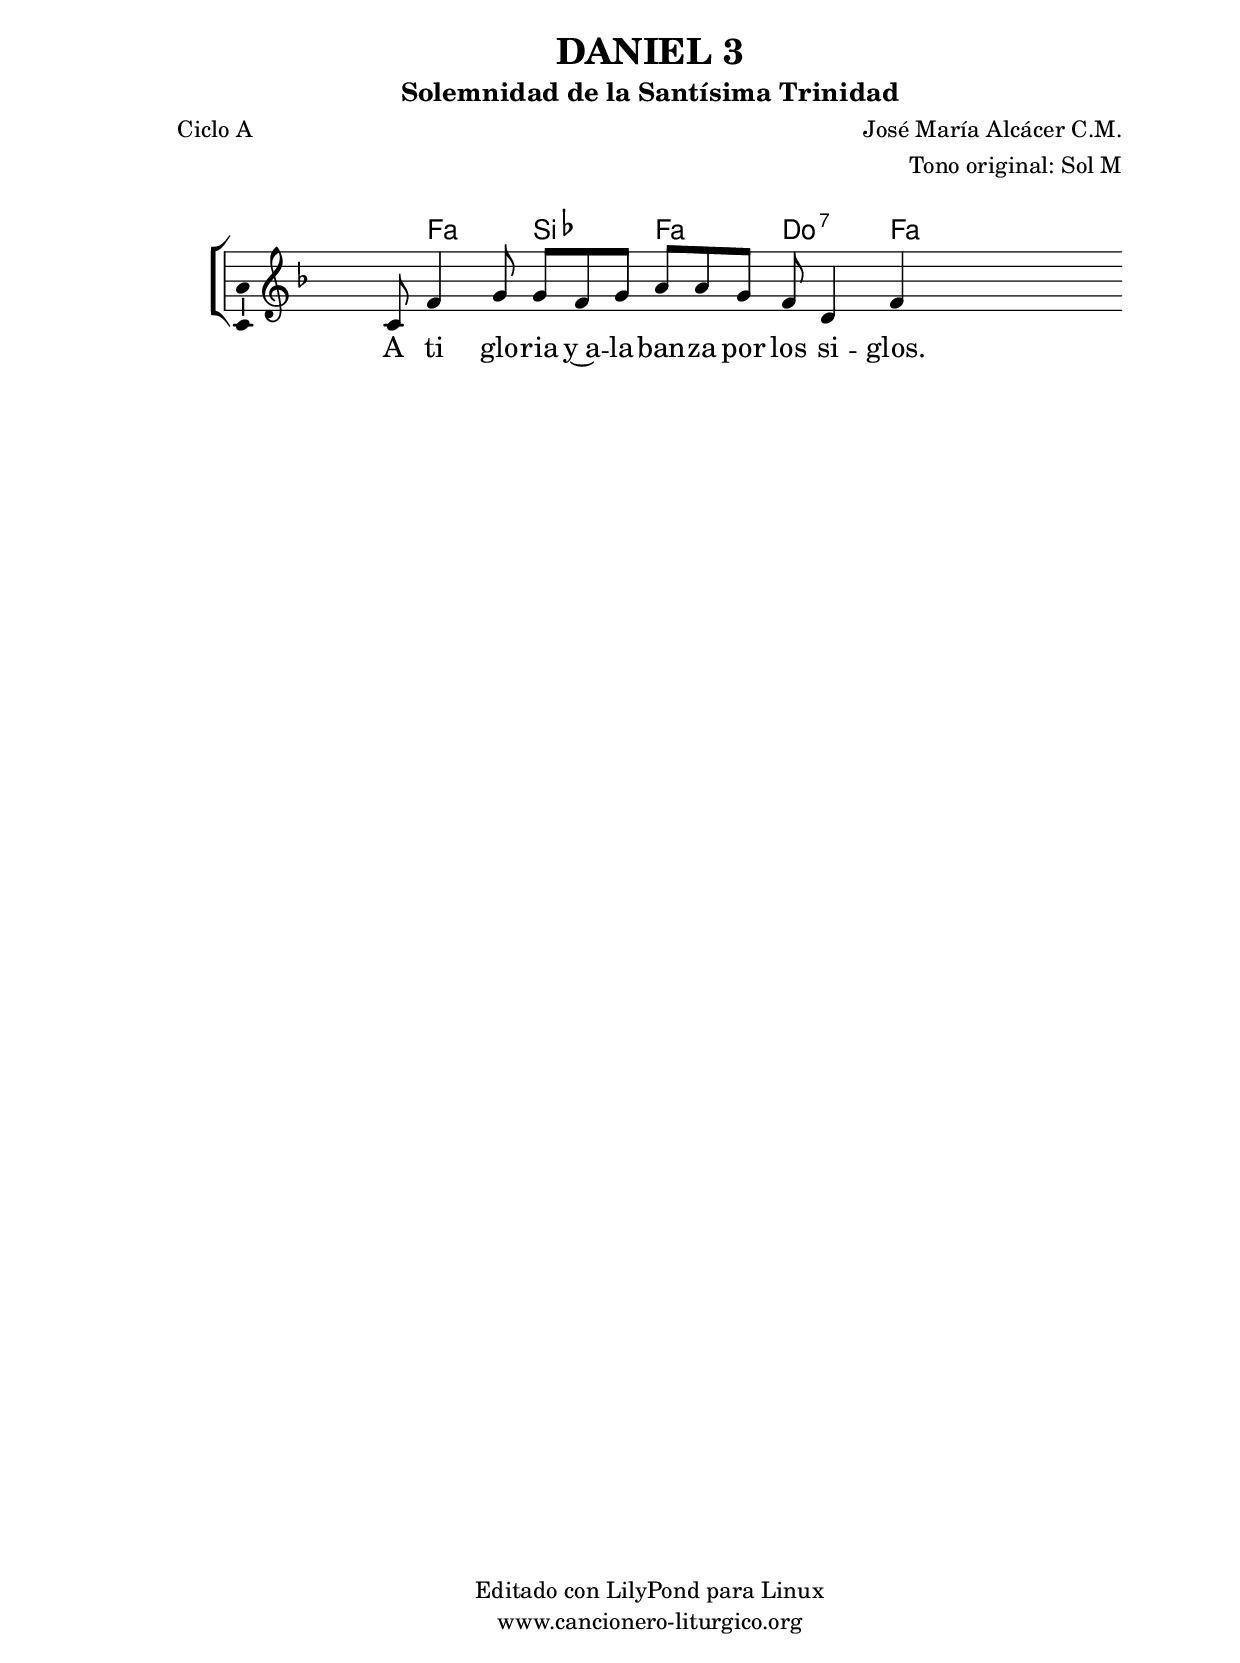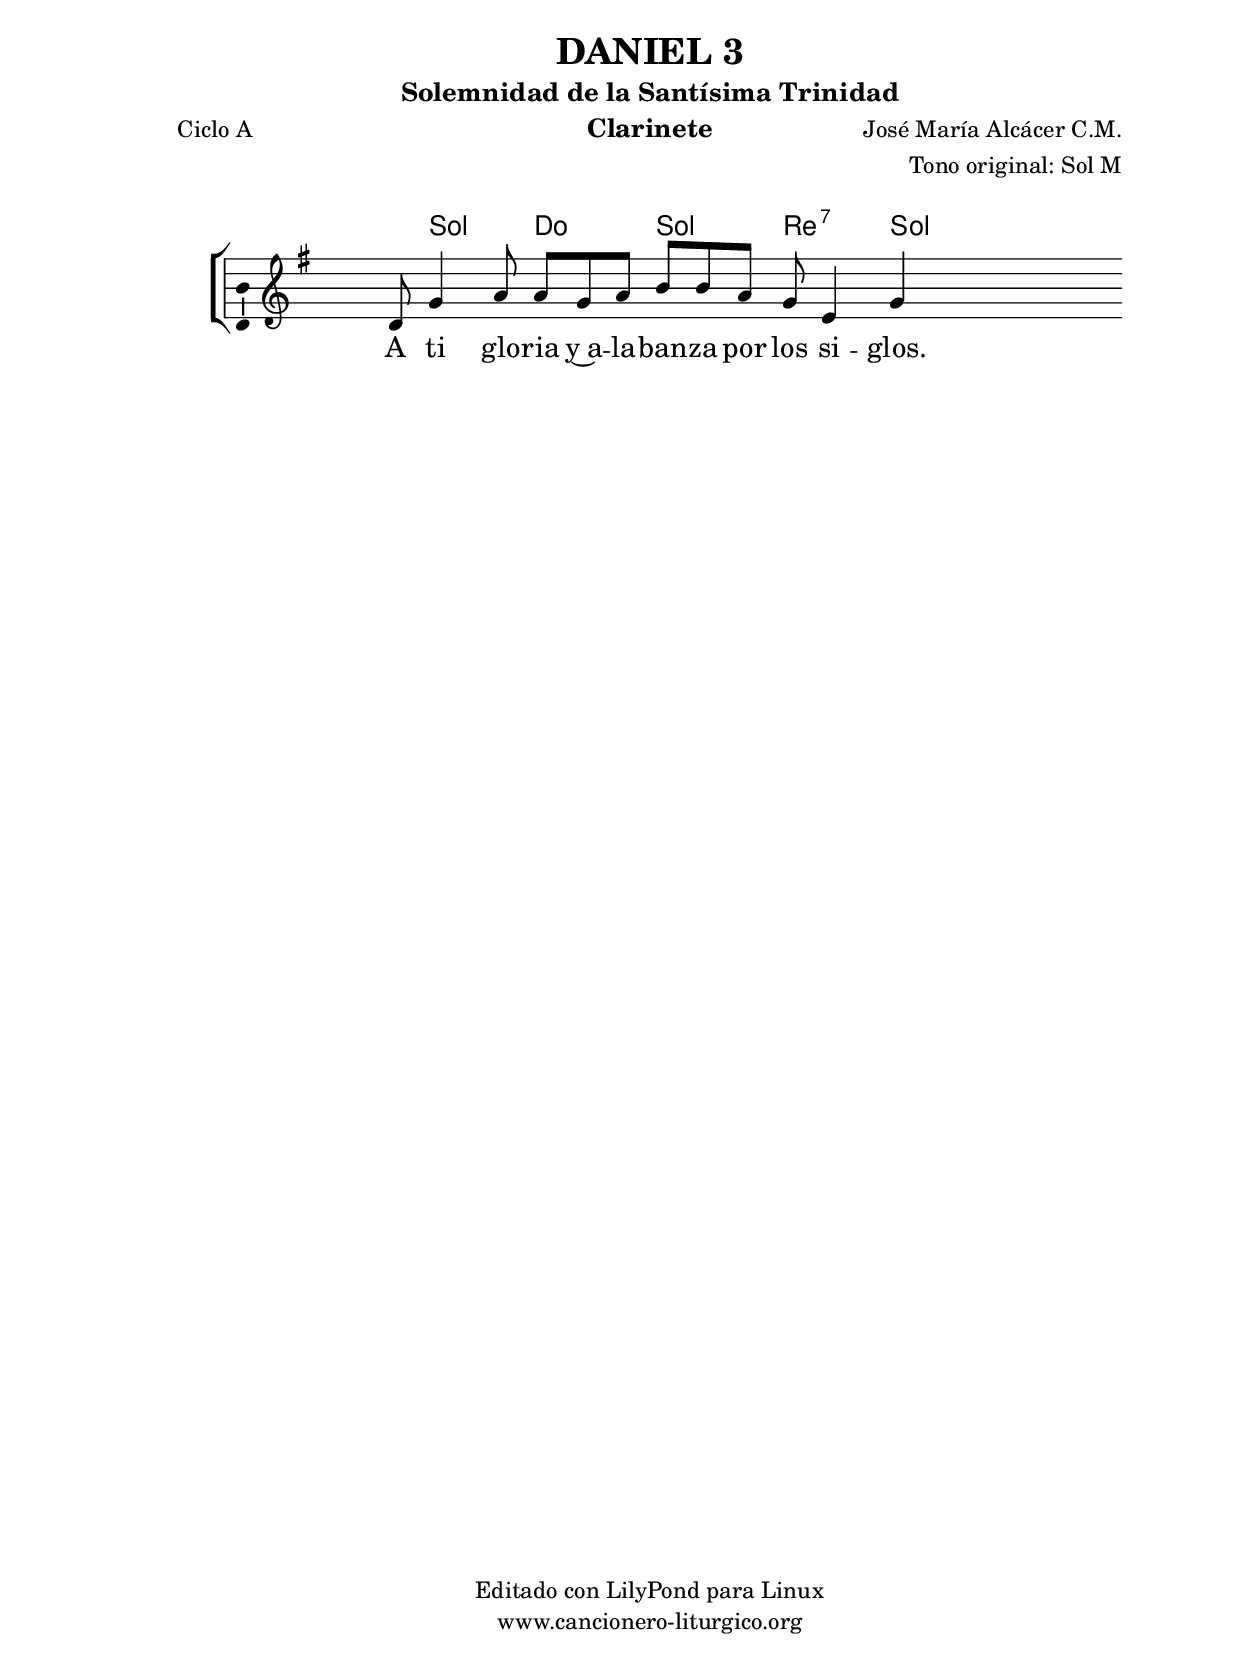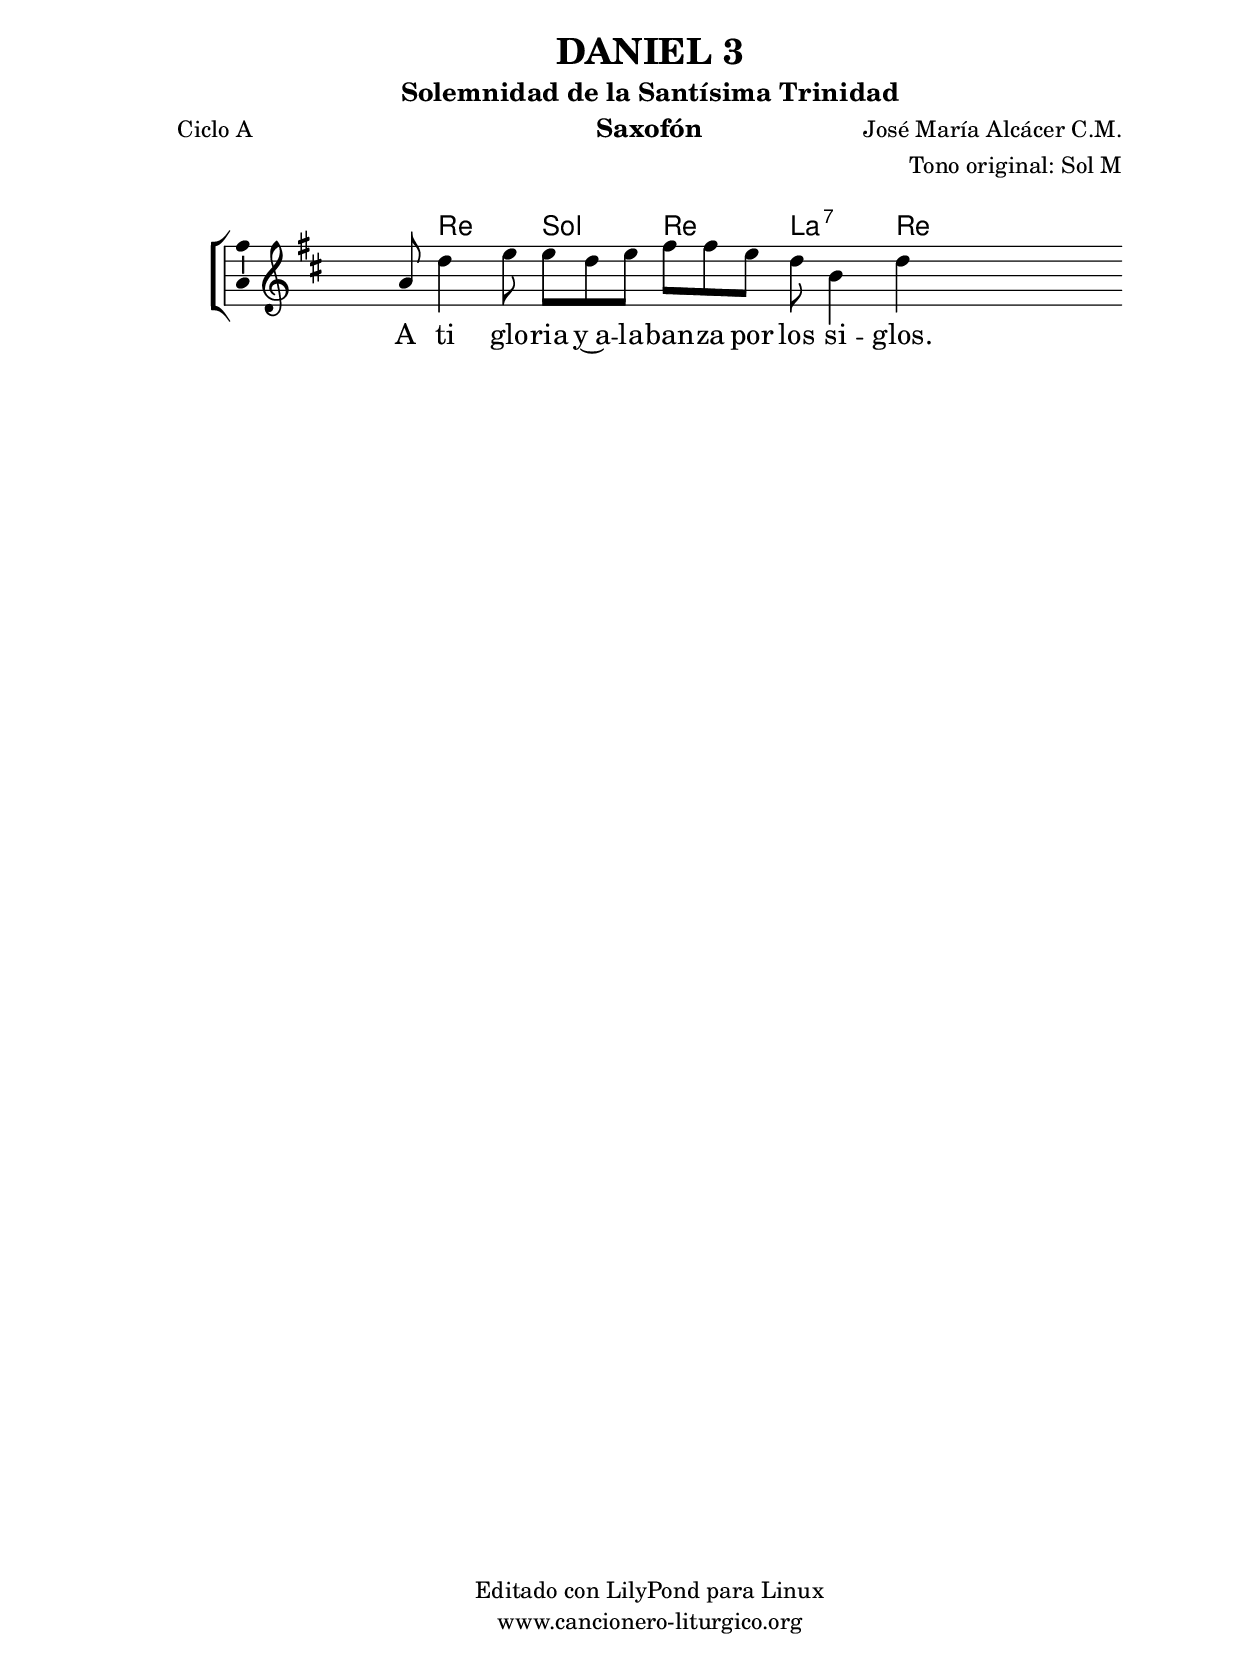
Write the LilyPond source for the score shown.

%
%para convertir .midi en .wav:
%timidity filename.midi -Ow -o finename.wav
%
%
%Para convertir de .wav a .mp3:
%lame -h -m j filename.wav
%
%
%para escuchar el midi:
%timidity nombrefichero.midi
%


%versión de lilypond para la que se ha escrito esta partitura:
\version "2.16.0"

	%Tamaño papel
	#(set-default-paper-size "a4")
	%Tamaño partitura
	#(set-global-staff-size 20)
	%No responde al pulsar sobre una nota
	#(ly:set-option 'point-and-click #f)

%parámetros del encabezamiento:
\header {
	title = "DANIEL 3"
	subtitle = "Solemnidad de la Santísima Trinidad"
	composer = "José María Alcácer C.M."
	poet = "Ciclo A"
	meter = ""
	arranger = "Tono original: Sol M"
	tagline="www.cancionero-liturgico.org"
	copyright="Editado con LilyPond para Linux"
	tiempo = "Ordinario"
	usos = "Salmo"
	letra = "A ti gloria y alabanza por los siglos."
	}

%parámetros asociados al papel:
\paper  {
	oddHeaderMarkup = \markup {\fill-line { \on-the-fly #not-first-page \fromproperty #'header:title \on-the-fly #not-first-page \fromproperty #'header:composer }}
	evenHeaderMarkup = \markup {\fill-line { \fromproperty #'header:composer \fromproperty #'header:title }}
	#(set-paper-size "a4")
	print-page-number = ##f
	first-page-number = 1
	print-first-page-number = ##f
%	head-separation = 3.0 \cm
	top-margin = 2.0 \cm
	bottom-margin = 0.5\cm
%%%	bottom-margin = -1.0\cm
	left-margin = 3.0 \cm
	line-width = 16.0 \cm 
	indent = 8\mm
	interscoreline = 2.\mm
	between-system-space = 15\mm
%	para que las partituras no llenen la hoja:
	ragged-bottom = ##t
%	idem para la última hoja:
	ragged-last-bottom = ##f
%	para que las partituras llenen el ancho del papel:
	ragged-last = ##f
	after-title-space = 2.5 \cm
%page-count=1
%system-count=1

	%Flexible Vertical Spacing
%	markup-markup-spacing =
%	#'((basic-distance . 15) (minimum-distance . 15) (padding . 3))
	markup-system-spacing =
	#'((basic-distance . 15) (minimum-distance . 15) (padding . 3))
	system-system-spacing =
	#'((basic-distance . 15) (minimum-distance . 15) (padding . 3))
	score-system-spacing =
	#'((basic-distance . 15) (minimum-distance . 15) (padding . 5))
%	top-system-spacing = % header
%	#'((basic-distance . 8) (minimum-distance . 0) (padding . 3))
%	top-markup-spacing =
%	#'((basic-distance . 20) (minimum-distance . 20) (padding . 3))
	last-bottom-spacing = % footer
	#'((basic-distance . 5) (minimum-distance . 5) (padding . 3))
%	score-markup-spacing =
%	#'((basic-distance . 16) (minimum-distance . 13) (padding . 3))

	}


%parámetros que afectan a toda la partitura:
global =  {
	%clave de sol (G):
	\clef G
	%armadura:
	\transpose g f
	\key g \major
	\tempo 8=150
	\set Score.tempoHideNote = ##t
	}


acordes = {
	\italianChords
	\chordmode {
	\transpose g f
{

s4.
g4. c g d:7 g

	}
	}
}


melodia = 
	\transpose g f
{
	\relative c'{

\time 3/8
s4 d8
g4 a8 a g a b b a g e4 g s8

	\bar "|."
	}
	}


texto = \lyricmode {
A ti glo -- ria y~a -- la -- ban -- za por los si -- glos.
	}


acordesStaff = \context ChordNames = acordesStaff <<
	\set chordChanges = ##t
	\acordes
	>>


vozStaff = \context Voice = vozStaff
\with {\consists "Ambitus_engraver"}
<<
%	\set Staff.instrumentName = ""
%	\set Staff.shortInstrumentName = ""
%	\set Staff.midiInstrument = #"clarinet"
%	\set Staff.midiInstrument = #"cello"
%	\set Staff.midiInstrument = #"flute"
	\set Staff.midiInstrument = #"electric guitar (jazz)"
%	\set Staff.midiInstrument = #"english horn"
%	\set Staff.midiInstrument = #"violin"
%	\set Staff.midiInstrument = #"glockenspiel"
	\set Staff.midiMinimumVolume = #0.7
	\set Staff.midiMaximumVolume = #0.9
	\global
	\melodia
	>>


textoStaff = \context Lyrics = textoStaff <<
	\lyricsto vozStaff \texto
	>>

\book {
	\score {
		\context ChoirStaff {
			\override StaffGroup.SystemStartBracket #'collapse-height = #1
			\override Score.SystemStartBar #'collapse-height = #1
			<<
			\acordesStaff
			\vozStaff
			\textoStaff
			>>
			}
		\layout {
	    		\context {
				\Staff
				\remove Bar_engraver
				\remove "Time_signature_engraver"
				}
	    		\context {
				\Lyrics
				\override LyricText #'font-size = #2
				}
	   		 \context {
				\Score
				%fontSize = #3
				\override StaffSymbol #'staff-space = #(magstep +3)
				%\override Beam #'thickness = #0.55
				%\override SpacingSpanner #'spacing-increment = #1.0
				%\override Slur #'height-limit = #1.5
				}
			}
		}
	\score {
		\unfoldRepeats
		\context ChoirStaff {
			<<
			\acordesStaff
			\vozStaff
			>>
			}
		\midi {
	  		\context {
	  			\Score
				tempoWholesPerMinute = #(ly:make-moment 70 4)
				}
			}
		}
	}

%Partitura para clarinete
#(define output-suffix "C")
\book {
	\header{
		instrument = "Clarinete"
		}
	\score {
		\context ChoirStaff {
			\override StaffGroup.SystemStartBracket #'collapse-height = #1
			\override Score.SystemStartBar #'collapse-height = #1
\transpose c d
			<<
			\acordesStaff
			\vozStaff
			\textoStaff
			>>
			}
		\layout {
	    		\context {
				\Staff
				\remove Bar_engraver
				\remove "Time_signature_engraver"
				}
	    		\context {
				\Lyrics
				\override LyricText #'font-size = #2
				}
	   		 \context {
				\Score
				%fontSize = #3
				\override StaffSymbol #'staff-space = #(magstep +3)
				%\override Beam #'thickness = #0.55
				%\override SpacingSpanner #'spacing-increment = #1.0
				%\override Slur #'height-limit = #1.5
				}
			}
		}
	}

%Partitura para saxofón
#(define output-suffix "S")
\book {
	\header{
		instrument = "Saxofón"
		}
	\score {
		\context ChoirStaff {
			\override StaffGroup.SystemStartBracket #'collapse-height = #1
			\override Score.SystemStartBar #'collapse-height = #1
\transpose c a
			<<
			\acordesStaff
			\vozStaff
			\textoStaff
			>>
			}
		\layout {
	    		\context {
				\Staff
				\remove Bar_engraver
				\remove "Time_signature_engraver"
				}
	    		\context {
				\Lyrics
				\override LyricText #'font-size = #2
				}
	   		 \context {
				\Score
				%fontSize = #3
				\override StaffSymbol #'staff-space = #(magstep +3)
				%\override Beam #'thickness = #0.55
				%\override SpacingSpanner #'spacing-increment = #1.0
				%\override Slur #'height-limit = #1.5
				}
			}
		}
	}

